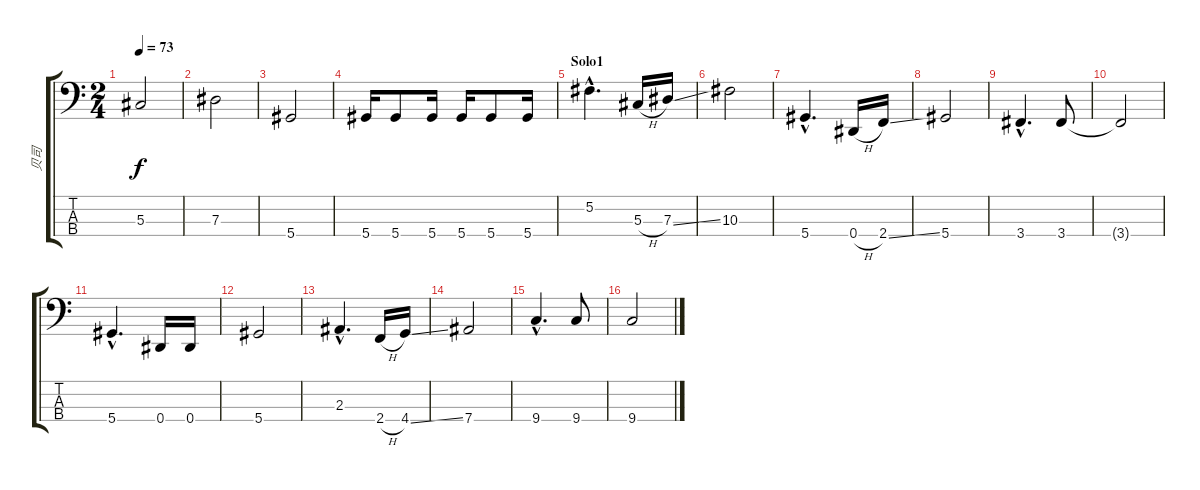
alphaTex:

\track ("贝司" "贝司") {instrument electricbassfinger}
\staff {score tabs}
\tuning (Gb2 Db2 Ab1 Eb1) {hide}
\ts (2 4)
\tempo 73
\clef f4
\ks c
5.3.2{dy f} |
7.3.2 |
5.4.2 |
5.4.16 5.4.8 5.4.16 5.4.16 5.4.8 5.4.16 |
\section ("" "Solo1")
5.2{hac}.4{d} 5.3{h}.16 7.3{ss}.16 |
10.3.2 |
5.4{hac}.4{d} 0.4{h}.16 2.4{ss}.16 |
5.4.2 |
3.4{hac}.4{d} 3.4.8 |
3.4{t}.2 |
5.4{hac}.4{d} 0.4.16 0.4.16 |
5.4.2 |
2.3{hac}.4{d} 2.4{h}.16 4.4{ss}.16 |
7.4.2 |
9.4{hac}.4{d} 9.4.8 |
9.4.2
